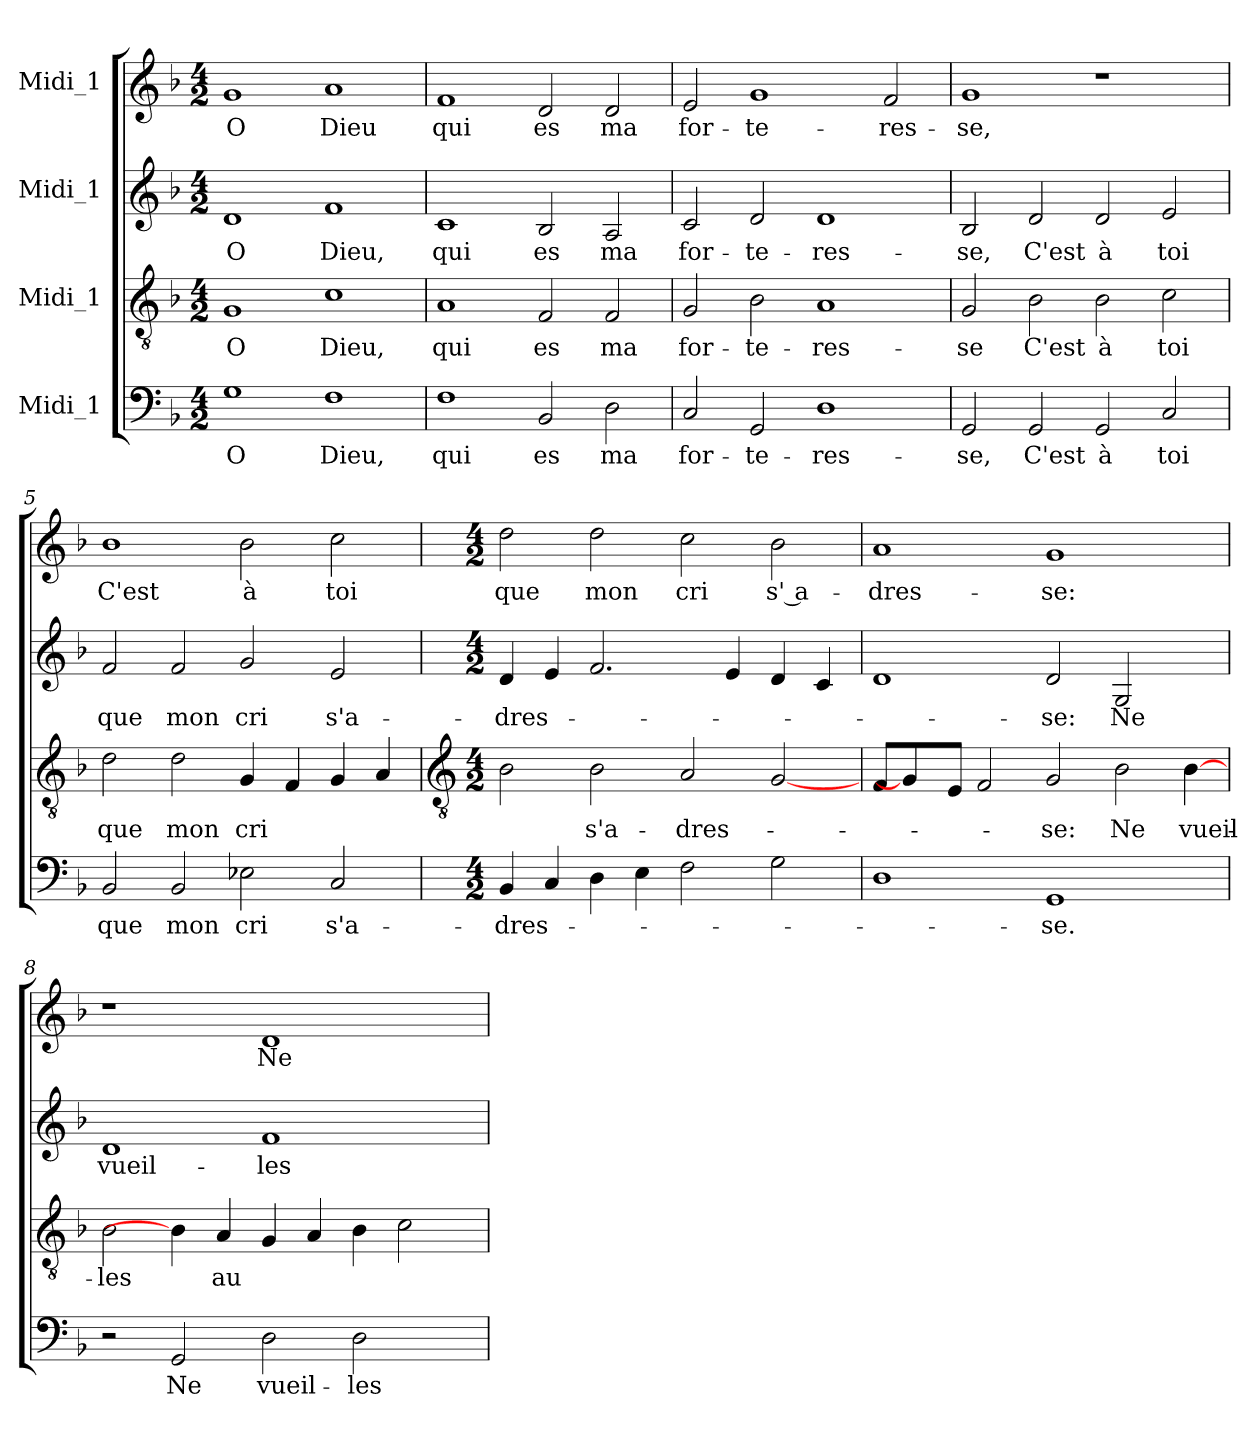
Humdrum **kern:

**kern	**text	**kern	**text	**kern	**text	**kern	**text
*part4	*part4	*part3	*part3	*part2	*part2	*part1	*part1
*staff4	*staff4	*staff3	*staff3	*staff2	*staff2	*staff1	*staff1
*I"Midi_1	*	*I"Midi_1	*	*I"Midi_1	*	*I"Midi_1	*
*clefF4	*	*clefGv2	*	*clefG2	*	*clefG2	*
*k[b-]	*	*k[b-]	*	*k[b-]	*	*k[b-]	*
*F:	*	*F:	*	*F:	*	*F:	*
*M4/2	*	*M4/2	*	*M4/2	*	*M4/2	*
=1	=1	=1	=1	=1	=1	=1	=1
!	!LO:LY:b	!	!LO:LY:b	!	!LO:LY:b	!	!LO:LY:b
1G	O	1G	O	1d	O	1g	O
!	!LO:LY:b	!	!LO:LY:b	!	!LO:LY:b	!	!LO:LY:b
1F	Dieu,	1c	Dieu,	1f	Dieu,	1a	Dieu
=2	=2	=2	=2	=2	=2	=2	=2
!	!LO:LY:b	!	!LO:LY:b	!	!LO:LY:b	!	!LO:LY:b
1F	qui	1A	qui	1c	qui	1f	qui
!	!LO:LY:b	!	!LO:LY:b	!	!LO:LY:b	!	!LO:LY:b
2BB-	es	2F	es	2B-	es	2d	es
!	!LO:LY:b	!	!LO:LY:b	!	!LO:LY:b	!	!LO:LY:b
2D	ma	2F	ma	2A	ma	2d	ma
=3	=3	=3	=3	=3	=3	=3	=3
!	!LO:LY:b	!	!LO:LY:b	!	!LO:LY:b	!	!LO:LY:b
2C	for-	2G	for-	2c	for-	2e	for-
!	!LO:LY:b	!	!LO:LY:b	!	!LO:LY:b	!	!LO:LY:b
2GG	-te-	2B-	-te-	2d	-te-	1g	-te-
!	!LO:LY:b	!	!LO:LY:b	!	!LO:LY:b	!	!
1D	-res-	1A	-res-	1d	-res-	.	.
!	!	!	!	!	!	!	!LO:LY:b
.	.	.	.	.	.	2f	-res-
=4	=4	=4	=4	=4	=4	=4	=4
!	!LO:LY:b	!	!LO:LY:b	!	!LO:LY:b	!	!LO:LY:b
2GG	-se,	2G	-se	2B-	-se,	1g	-se,
!	!LO:LY:b	!	!LO:LY:b	!	!LO:LY:b	!	!
2GG	C'est	2B-	C'est	2d	C'est	.	.
!	!LO:LY:b	!	!LO:LY:b	!	!LO:LY:b	!	!
2GG	à	2B-	à	2d	à	1r	.
!	!LO:LY:b	!	!LO:LY:b	!	!LO:LY:b	!	!
2C	toi	2c	toi	2e	toi	.	.
=5	=5	=5	=5	=5	=5	=5	=5
!	!LO:LY:b	!	!LO:LY:b	!	!LO:LY:b	!	!LO:LY:b
2BB-	que	2d	que	2f	que	1b-	C'est
!	!LO:LY:b	!	!LO:LY:b	!	!LO:LY:b	!	!
2BB-	mon	2d	mon	2f	mon	.	.
!	!LO:LY:b	!	!LO:LY:b	!	!LO:LY:b	!	!LO:LY:b
2E-	cri	4G	cri	2g	cri	2b-	à
.	.	4F	.	.	.	.	.
!	!LO:LY:b	!	!	!	!LO:LY:b	!	!LO:LY:b
2C	s'a-	4G	.	2e	s'a-	2cc	toi
.	.	4A	.	.	.	.	.
!!LO:LB:g=z
=6	=6	=6	=6	=6	=6	=6	=6
*	*	*clefGv2	*	*	*	*	*
*M4/2	*	*M4/2	*	*M4/2	*	*M4/2	*
!	!LO:LY:b	!	!	!	!LO:LY:b	!	!LO:LY:b
4BB-	-dres-	2B-	.	4d	-dres-	2dd	que
4C	.	.	.	4e	.	.	.
!	!	!	!LO:LY:b	!	!	!	!LO:LY:b
4D	.	2B-	s'a-	2.f	.	2dd	mon
4E	.	.	.	.	.	.	.
!	!	!	!LO:LY:b	!	!	!	!LO:LY:b
2F	.	2A	-dres-	.	.	2cc	cri
.	.	.	.	4e	.	.	.
!	!	!	!	!	!	!	!LO:LY:b
2G	.	[2G	.	4d	.	2b-	s' a-
.	.	.	.	4c	.	.	.
=7	=7	=7	=7	=7	=7	=7	=7
!	!	!	!	!	!	!	!LO:LY:b
1D	.	8FL	.	1d	.	1a	-dres-
.	.	4G]	.	.	.	.	.
.	.	8EJ	.	.	.	.	.
.	.	2F	.	.	.	.	.
!	!LO:LY:b	!	!LO:LY:b	!	!LO:LY:b	!	!LO:LY:b
1GG	-se.	2G	-se:	2d	-se:	1g	-se:
!	!	!	!LO:LY:b	!	!LO:LY:b	!	!
.	.	2B-	Ne	2G	Ne	.	.
!	!	!	!LO:LY:b	!	!	!	!
4ryy	.	[4B-	vueil-	4ryy	.	4ryy	.
=8	=8	=8	=8	=8	=8	=8	=8
!	!	!	!LO:LY:b	!	!LO:LY:b	!	!
2r	.	2B-	-les	1d	vueil-	1r	.
!	!LO:LY:b	!	!	!	!	!	!
2GG	Ne	4B-]	.	.	.	.	.
!	!	!	!LO:LY:b	!	!	!	!
.	.	4A	au	.	.	.	.
!	!LO:LY:b	!	!	!	!LO:LY:b	!	!LO:LY:b
2D	vueil-	4G	.	1f	-les	1d	Ne
.	.	4A	.	.	.	.	.
!	!LO:LY:b	!	!	!	!	!	!
2D	-les	4B-	.	.	.	.	.
.	.	2c	.	.	.	.	.
4ryy	.	.	.	4ryy	.	4ryy	.
=	=	=	=	=	=	=	=
*-	*-	*-	*-	*-	*-	*-	*-
